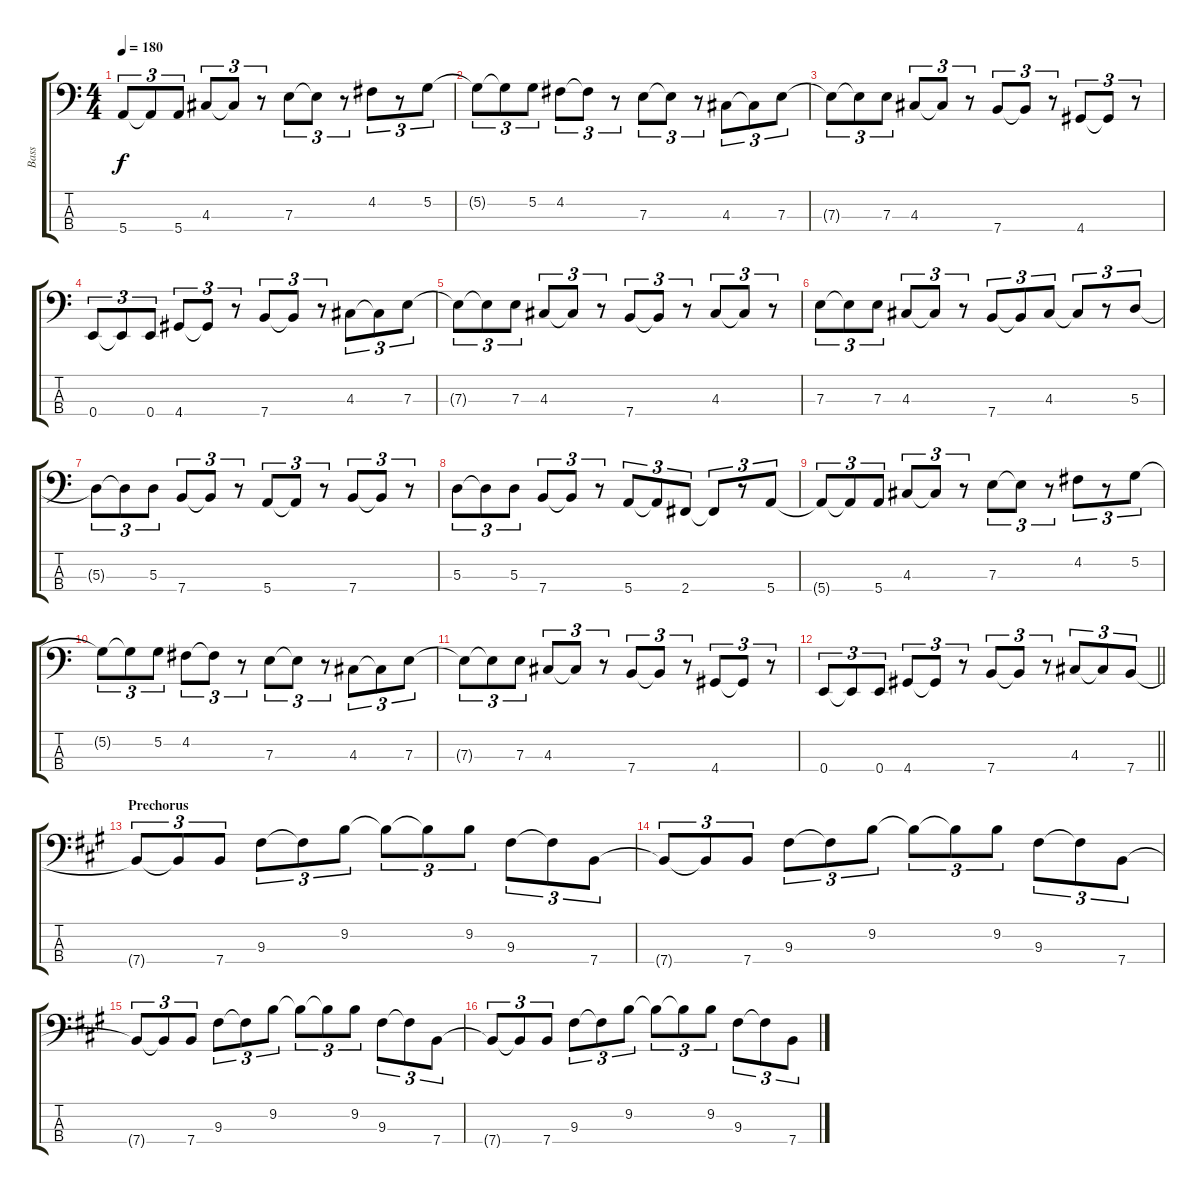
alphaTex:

\track ("Bass" "Bass") {instrument electricbassfinger}
\staff {score tabs}
\tuning (G2 D2 A1 E1) {hide}
\ts (4 4)
\tempo 180
\clef f4
\ks c
5.4{t}.8{tu (3 2) dy f} 5.4{t}.8{tu (3 2)} 5.4.8{tu (3 2)} 4.3.8{tu (3 2)} 4.3{t}.8{tu (3 2)} r.8{tu (3 2)} 7.3.8{tu (3 2)} 7.3{t}.8{tu (3 2)} r.8{tu (3 2)} 4.2.8{tu (3 2)} r.8{tu (3 2)} 5.2.8{tu (3 2)} |
5.2{t}.8{tu (3 2)} 5.2{t}.8{tu (3 2)} 5.2.8{tu (3 2)} 4.2.8{tu (3 2)} 4.2{t}.8{tu (3 2)} r.8{tu (3 2)} 7.3.8{tu (3 2)} 7.3{t}.8{tu (3 2)} r.8{tu (3 2)} 4.3.8{tu (3 2)} 4.3{t}.8{tu (3 2)} 7.3.8{tu (3 2)} |
7.3{t}.8{tu (3 2)} 7.3{t}.8{tu (3 2)} 7.3.8{tu (3 2)} 4.3.8{tu (3 2)} 4.3{t}.8{tu (3 2)} r.8{tu (3 2)} 7.4.8{tu (3 2)} 7.4{t}.8{tu (3 2)} r.8{tu (3 2)} 4.4.8{tu (3 2)} 4.4{t}.8{tu (3 2)} r.8{tu (3 2)} |
0.4.8{tu (3 2)} 0.4{t}.8{tu (3 2)} 0.4.8{tu (3 2)} 4.4.8{tu (3 2)} 4.4{t}.8{tu (3 2)} r.8{tu (3 2)} 7.4.8{tu (3 2)} 7.4{t}.8{tu (3 2)} r.8{tu (3 2)} 4.3.8{tu (3 2)} 4.3{t}.8{tu (3 2)} 7.3.8{tu (3 2)} |
7.3{t}.8{tu (3 2)} 7.3{t}.8{tu (3 2)} 7.3.8{tu (3 2)} 4.3.8{tu (3 2)} 4.3{t}.8{tu (3 2)} r.8{tu (3 2)} 7.4.8{tu (3 2)} 7.4{t}.8{tu (3 2)} r.8{tu (3 2)} 4.3.8{tu (3 2)} 4.3{t}.8{tu (3 2)} r.8{tu (3 2)} |
7.3.8{tu (3 2)} 7.3{t}.8{tu (3 2)} 7.3.8{tu (3 2)} 4.3.8{tu (3 2)} 4.3{t}.8{tu (3 2)} r.8{tu (3 2)} 7.4.8{tu (3 2)} 7.4{t}.8{tu (3 2)} 4.3.8{tu (3 2)} 4.3{t}.8{tu (3 2)} r.8{tu (3 2)} 5.3.8{tu (3 2)} |
5.3{t}.8{tu (3 2)} 5.3{t}.8{tu (3 2)} 5.3.8{tu (3 2)} 7.4.8{tu (3 2)} 7.4{t}.8{tu (3 2)} r.8{tu (3 2)} 5.4.8{tu (3 2)} 5.4{t}.8{tu (3 2)} r.8{tu (3 2)} 7.4.8{tu (3 2)} 7.4{t}.8{tu (3 2)} r.8{tu (3 2)} |
5.3.8{tu (3 2)} 5.3{t}.8{tu (3 2)} 5.3.8{tu (3 2)} 7.4.8{tu (3 2)} 7.4{t}.8{tu (3 2)} r.8{tu (3 2)} 5.4.8{tu (3 2)} 5.4{t}.8{tu (3 2)} 2.4.8{tu (3 2)} 2.4{t}.8{tu (3 2)} r.8{tu (3 2)} 5.4.8{tu (3 2)} |
5.4{t}.8{tu (3 2)} 5.4{t}.8{tu (3 2)} 5.4.8{tu (3 2)} 4.3.8{tu (3 2)} 4.3{t}.8{tu (3 2)} r.8{tu (3 2)} 7.3.8{tu (3 2)} 7.3{t}.8{tu (3 2)} r.8{tu (3 2)} 4.2.8{tu (3 2)} r.8{tu (3 2)} 5.2.8{tu (3 2)} |
5.2{t}.8{tu (3 2)} 5.2{t}.8{tu (3 2)} 5.2.8{tu (3 2)} 4.2.8{tu (3 2)} 4.2{t}.8{tu (3 2)} r.8{tu (3 2)} 7.3.8{tu (3 2)} 7.3{t}.8{tu (3 2)} r.8{tu (3 2)} 4.3.8{tu (3 2)} 4.3{t}.8{tu (3 2)} 7.3.8{tu (3 2)} |
7.3{t}.8{tu (3 2)} 7.3{t}.8{tu (3 2)} 7.3.8{tu (3 2)} 4.3.8{tu (3 2)} 4.3{t}.8{tu (3 2)} r.8{tu (3 2)} 7.4.8{tu (3 2)} 7.4{t}.8{tu (3 2)} r.8{tu (3 2)} 4.4.8{tu (3 2)} 4.4{t}.8{tu (3 2)} r.8{tu (3 2)} |
\barLineRight lightlight
0.4.8{tu (3 2)} 0.4{t}.8{tu (3 2)} 0.4.8{tu (3 2)} 4.4.8{tu (3 2)} 4.4{t}.8{tu (3 2)} r.8{tu (3 2)} 7.4.8{tu (3 2)} 7.4{t}.8{tu (3 2)} r.8{tu (3 2)} 4.3.8{tu (3 2)} 4.3{t}.8{tu (3 2)} 7.4.8{tu (3 2)} |
\section ("" "Prechorus")
\ks a
7.4{t}.8{tu (3 2)} 7.4{t}.8{tu (3 2)} 7.4.8{tu (3 2)} 9.3.8{tu (3 2)} 9.3{t}.8{tu (3 2)} 9.2.8{tu (3 2)} 9.2{t}.8{tu (3 2)} 9.2{t}.8{tu (3 2)} 9.2.8{tu (3 2)} 9.3.8{tu (3 2)} 9.3{t}.8{tu (3 2)} 7.4.8{tu (3 2)} |
7.4{t}.8{tu (3 2)} 7.4{t}.8{tu (3 2)} 7.4.8{tu (3 2)} 9.3.8{tu (3 2)} 9.3{t}.8{tu (3 2)} 9.2.8{tu (3 2)} 9.2{t}.8{tu (3 2)} 9.2{t}.8{tu (3 2)} 9.2.8{tu (3 2)} 9.3.8{tu (3 2)} 9.3{t}.8{tu (3 2)} 7.4.8{tu (3 2)} |
7.4{t}.8{tu (3 2)} 7.4{t}.8{tu (3 2)} 7.4.8{tu (3 2)} 9.3.8{tu (3 2)} 9.3{t}.8{tu (3 2)} 9.2.8{tu (3 2)} 9.2{t}.8{tu (3 2)} 9.2{t}.8{tu (3 2)} 9.2.8{tu (3 2)} 9.3.8{tu (3 2)} 9.3{t}.8{tu (3 2)} 7.4.8{tu (3 2)} |
7.4{t}.8{tu (3 2)} 7.4{t}.8{tu (3 2)} 7.4.8{tu (3 2)} 9.3.8{tu (3 2)} 9.3{t}.8{tu (3 2)} 9.2.8{tu (3 2)} 9.2{t}.8{tu (3 2)} 9.2{t}.8{tu (3 2)} 9.2.8{tu (3 2)} 9.3.8{tu (3 2)} 9.3{t}.8{tu (3 2)} 7.4.8{tu (3 2)}
